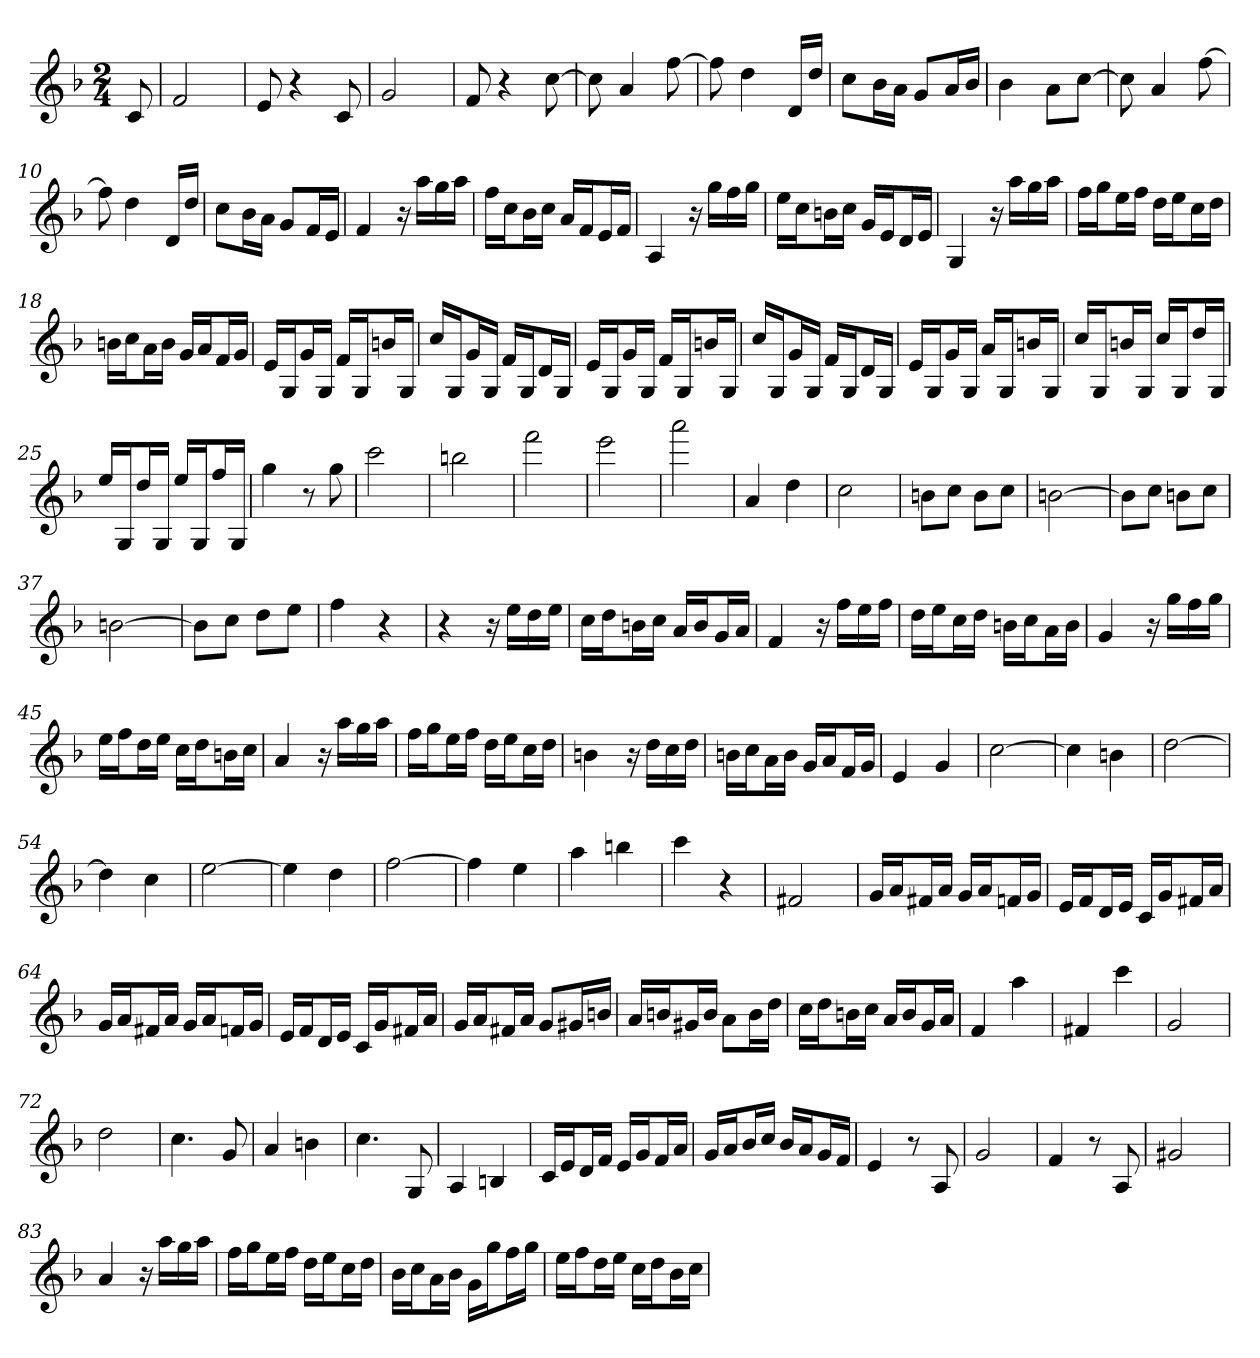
**kern
*part1
*staff1
*k[b-]
*F:
*M2/4
=
8c
=1
2f
=2
8e
4r
8c
=3
2g
=4
8f
4r
[8cc
=5
8cc]
4a
[8ff
=6
8ff]
4dd
16dLL
16ddJJ
=7
8ccL
16b-L
16aJJ
8gL
16aL
16b-JJ
=8
4b-
8aL
[8ccJ
=9
8cc]
4a
[8ff
=10
8ff]
4dd
16dLL
16ddJJ
=11
8ccL
16b-L
16aJJ
8gL
16fL
16eJJ
=12
4f
16r
16aaLL
16gg
16aaJJ
=13
16ffLL
16ccJ
16b-L
16ccJJ
16aLL
16fJ
16eL
16fJJ
=14
4A
16r
16ggLL
16ff
16ggJJ
=15
16eeLL
16ccJ
16bnL
16ccJJ
16gLL
16eJ
16dL
16eJJ
=16
4G
16r
16aaLL
16gg
16aaJJ
=17
16ffLL
16ggJ
16eeL
16ffJJ
16ddLL
16eeJ
16ccL
16ddJJ
=18
16bnLL
16ccJ
16aL
16bJJ
16gLL
16aJ
16fL
16gJJ
=19
16eLL
16GJ
16gL
16GJJ
16fLL
16GJ
16bnL
16GJJ
=20
16ccLL
16GJ
16gL
16GJJ
16fLL
16GJ
16dL
16GJJ
=21
16eLL
16GJ
16gL
16GJJ
16fLL
16GJ
16bnL
16GJJ
=22
16ccLL
16GJ
16gL
16GJJ
16fLL
16GJ
16dL
16GJJ
=23
16eLL
16GJ
16gL
16GJJ
16aLL
16GJ
16bnL
16GJJ
=24
16ccLL
16GJ
16bnL
16GJJ
16ccLL
16GJ
16ddL
16GJJ
=25
16eeLL
16GJ
16ddL
16GJJ
16eeLL
16GJ
16ffL
16GJJ
=26
4gg
8r
8gg
=27
2ccc
=28
2bbn
=29
2fff
=30
2eee
=31
2aaa
=32
4a
4dd
=33
2cc
=34
8bnL
8ccJ
8bL
8ccJ
=35
[2bn
=36
8bL]
8ccJ
8bnL
8ccJ
=37
[2bn
=38
8bL]
8ccJ
8ddL
8eeJ
=39
4ff
4r
=40
4r
16r
16eeLL
16dd
16eeJJ
=41
16ccLL
16ddJ
16bnL
16ccJJ
16aLL
16bJ
16gL
16aJJ
=42
4f
16r
16ffLL
16ee
16ffJJ
=43
16ddLL
16eeJ
16ccL
16ddJJ
16bnLL
16ccJ
16aL
16bJJ
=44
4g
16r
16ggLL
16ff
16ggJJ
=45
16eeLL
16ffJ
16ddL
16eeJJ
16ccLL
16ddJ
16bnL
16ccJJ
=46
4a
16r
16aaLL
16gg
16aaJJ
=47
16ffLL
16ggJ
16eeL
16ffJJ
16ddLL
16eeJ
16ccL
16ddJJ
=48
4bn
16r
16ddLL
16cc
16ddJJ
=49
16bnLL
16ccJ
16aL
16bJJ
16gLL
16aJ
16fL
16gJJ
=50
4e
4g
=51
[2cc
=52
4cc]
4bn
=53
[2dd
=54
4dd]
4cc
=55
[2ee
=56
4ee]
4dd
=57
[2ff
=58
4ff]
4ee
=59
4aa
4bbn
=60
4ccc
4r
=61
2f#X
=62
16gLL
16aJ
16f#XL
16aJJ
16gLL
16aJ
16fnL
16gJJ
=63
16eLL
16fJ
16dL
16eJJ
16cLL
16gJ
16f#XL
16aJJ
=64
16gLL
16aJ
16f#XL
16aJJ
16gLL
16aJ
16fnL
16gJJ
=65
16eLL
16fJ
16dL
16eJJ
16cLL
16gJ
16f#XL
16aJJ
=66
16gLL
16aJ
16f#XL
16aJJ
8gL
16g#XL
16bnJJ
=67
16aLL
16bnJ
16g#XL
16bJJ
8aL
16bL
16ddJJ
=68
16ccLL
16ddJ
16bnL
16ccJJ
16aLL
16bJ
16gL
16aJJ
=69
4f
4aa
=70
4f#X
4ccc
=71
2g
=72
2dd
=73
4.cc
8g
=74
4a
4bn
=75
4.cc
8G
=76
4A
4Bn
=77
16cLL
16eJ
16dL
16fJJ
16eLL
16gJ
16fL
16aJJ
=78
16gLL
16aJ
16b-L
16ccJJ
16b-LL
16aJ
16gL
16fJJ
=79
4e
8r
8A
=80
2g
=81
4f
8r
8A
=82
2g#X
=83
4a
16r
16aaLL
16gg
16aaJJ
=84
16ffLL
16ggJ
16eeL
16ffJJ
16ddLL
16eeJ
16ccL
16ddJJ
=85
16b-LL
16ccJ
16aL
16b-JJ
16gLL
16ggJ
16ffL
16ggJJ
=86
16eeLL
16ffJ
16ddL
16eeJJ
16ccLL
16ddJ
16b-L
16ccJJ
=
*-
